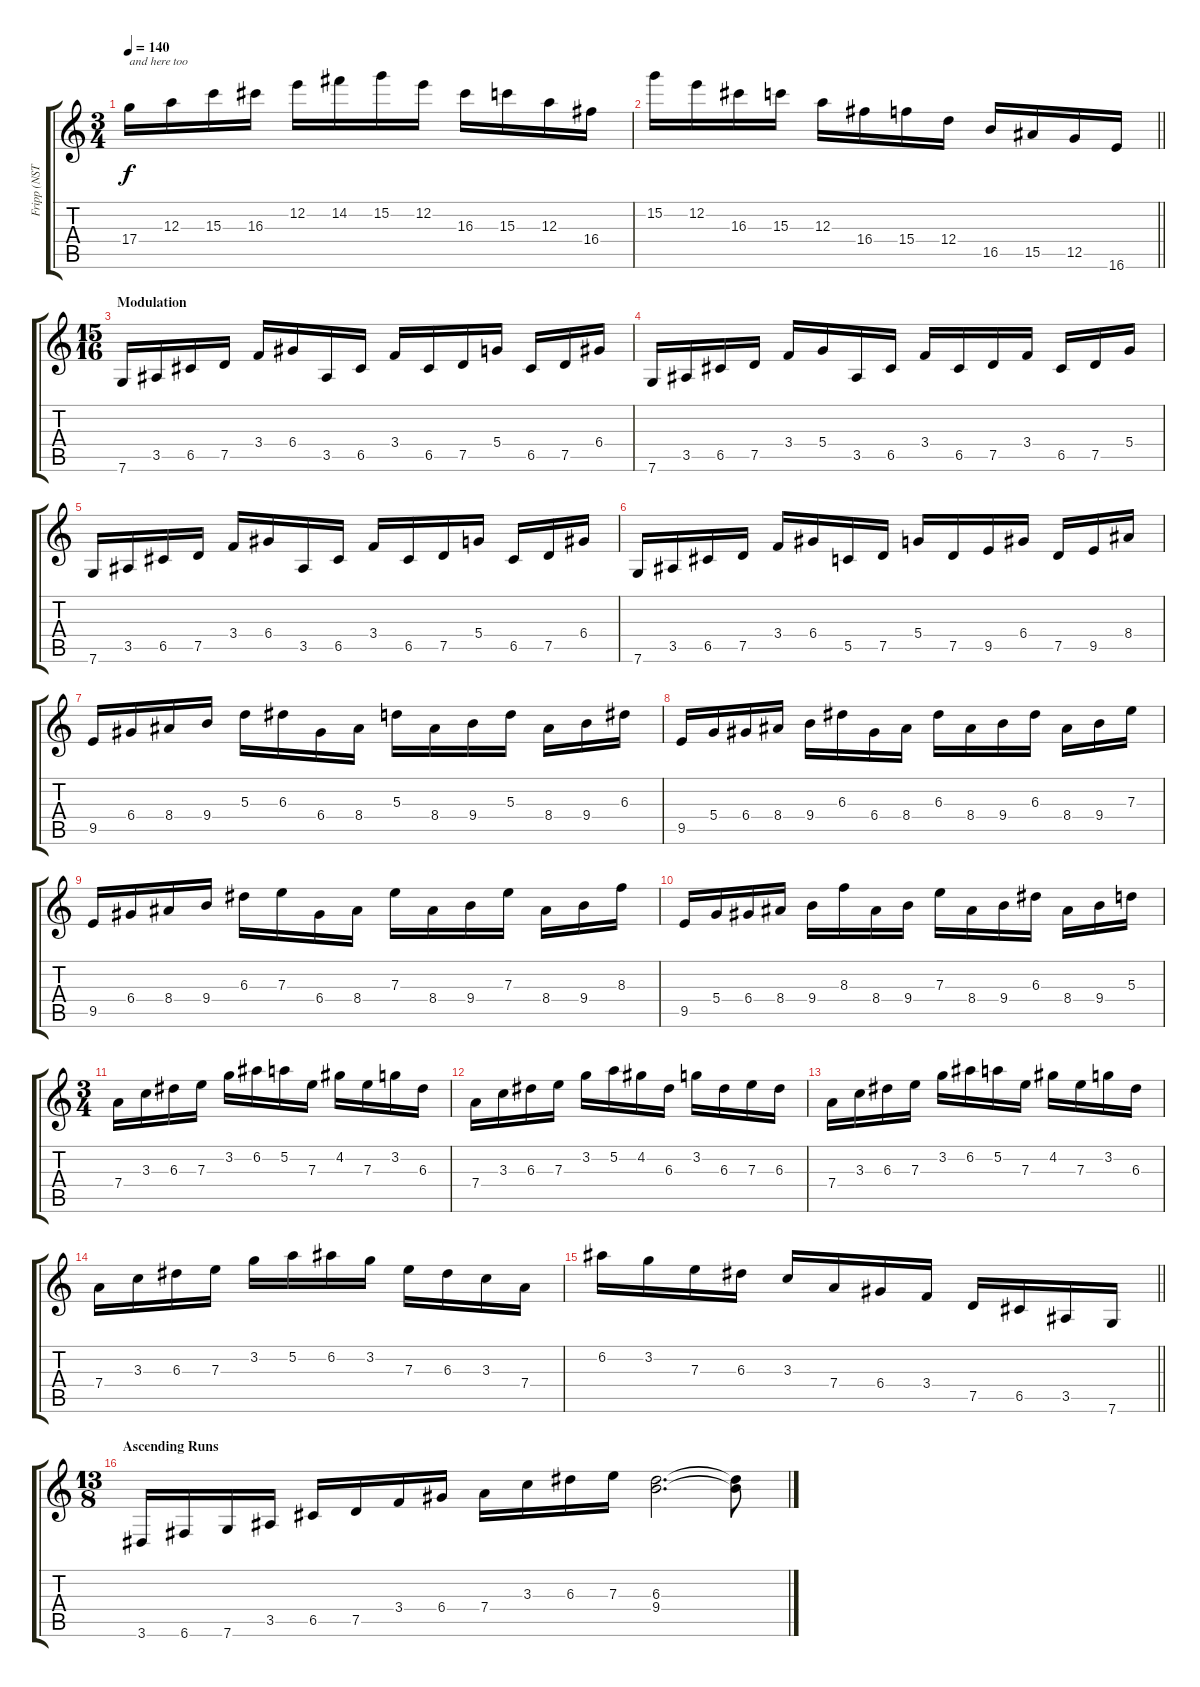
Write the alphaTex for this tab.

\track ("Fripp (NST)" "Fripp (NST") {instrument electricguitarclean}
\staff {score tabs}
\tuning (G4 E4 A3 D3 G2 C2) {hide}
\ts (3 4)
\tempo 140
\clef g2
\ks c
17.4.16{txt "and here too" dy f} 12.3.16 15.3.16 16.3.16 12.2.16 14.2.16 15.2.16 12.2.16 16.3.16 15.3.16 12.3.16 16.4.16 |
\barLineRight lightlight
15.2.16 12.2.16 16.3.16 15.3.16 12.3.16 16.4.16 15.4.16 12.4.16 16.5.16 15.5.16 12.5.16 16.6.16 |
\ts (15 16)
\section ("" "Modulation")
7.6.16 3.5.16 6.5.16 7.5.16 3.4.16 6.4.16 3.5.16 6.5.16 3.4.16 6.5.16 7.5.16 5.4.16 6.5.16 7.5.16 6.4.16 |
7.6.16 3.5.16 6.5.16 7.5.16 3.4.16 5.4.16 3.5.16 6.5.16 3.4.16 6.5.16 7.5.16 3.4.16 6.5.16 7.5.16 5.4.16 |
7.6.16 3.5.16 6.5.16 7.5.16 3.4.16 6.4.16 3.5.16 6.5.16 3.4.16 6.5.16 7.5.16 5.4.16 6.5.16 7.5.16 6.4.16 |
7.6.16 3.5.16 6.5.16 7.5.16 3.4.16 6.4.16 5.5.16 7.5.16 5.4.16 7.5.16 9.5.16 6.4.16 7.5.16 9.5.16 8.4.16 |
9.5.16 6.4.16 8.4.16 9.4.16 5.3.16 6.3.16 6.4.16 8.4.16 5.3.16 8.4.16 9.4.16 5.3.16 8.4.16 9.4.16 6.3.16 |
9.5.16 5.4.16 6.4.16 8.4.16 9.4.16 6.3.16 6.4.16 8.4.16 6.3.16 8.4.16 9.4.16 6.3.16 8.4.16 9.4.16 7.3.16 |
9.5.16 6.4.16 8.4.16 9.4.16 6.3.16 7.3.16 6.4.16 8.4.16 7.3.16 8.4.16 9.4.16 7.3.16 8.4.16 9.4.16 8.3.16 |
9.5.16 5.4.16 6.4.16 8.4.16 9.4.16 8.3.16 8.4.16 9.4.16 7.3.16 8.4.16 9.4.16 6.3.16 8.4.16 9.4.16 5.3.16 |
\ts (3 4)
7.4.16 3.3.16 6.3.16 7.3.16 3.2.16 6.2.16 5.2.16 7.3.16 4.2.16 7.3.16 3.2.16 6.3.16 |
7.4.16 3.3.16 6.3.16 7.3.16 3.2.16 5.2.16 4.2.16 6.3.16 3.2.16 6.3.16 7.3.16 6.3.16 |
7.4.16 3.3.16 6.3.16 7.3.16 3.2.16 6.2.16 5.2.16 7.3.16 4.2.16 7.3.16 3.2.16 6.3.16 |
7.4.16 3.3.16 6.3.16 7.3.16 3.2.16 5.2.16 6.2.16 3.2.16 7.3.16 6.3.16 3.3.16 7.4.16 |
\barLineRight lightlight
6.2.16 3.2.16 7.3.16 6.3.16 3.3.16 7.4.16 6.4.16 3.4.16 7.5.16 6.5.16 3.5.16 7.6.16 |
\ts (13 8)
\section ("" "Ascending Runs")
3.6.16 6.6.16 7.6.16 3.5.16 6.5.16 7.5.16 3.4.16 6.4.16 7.4.16 3.3.16 6.3.16 7.3.16 (6.3 9.4).2{d} (6.3{t} 9.4{t}).8
